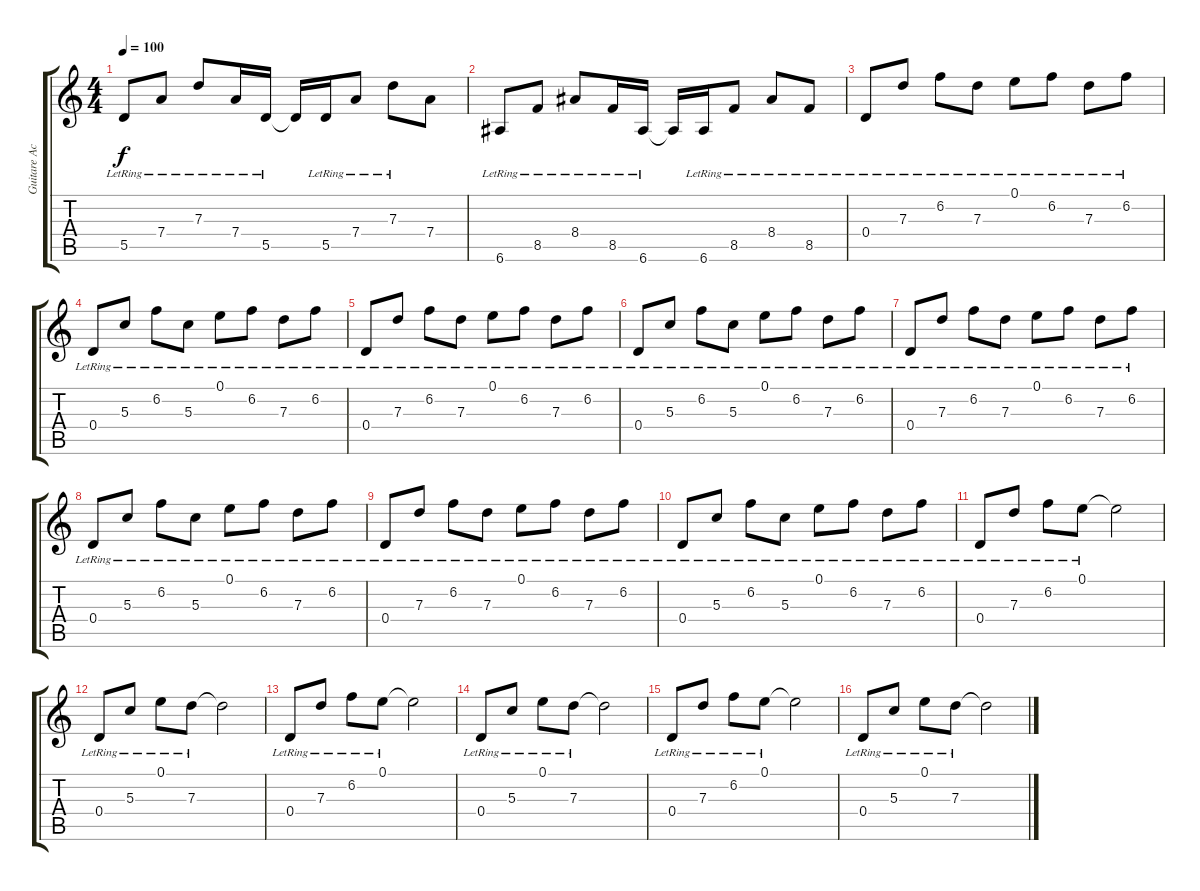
\track ("Guitare Acoustique" "Guitare Ac") {instrument acousticguitarnylon}
\staff {score tabs}
\tuning (E4 B3 G3 D3 A2 E2) {hide}
\ts (4 4)
\tempo 100
\clef g2
\ks c
5.5{lr}.8{dy f} 7.4{lr}.8 7.3{lr}.8 7.4{lr}.16 5.5{lr}.16 5.5{t}.16 5.5{lr}.16 7.4{lr}.8 7.3{lr}.8 7.4.8 |
6.6{lr}.8 8.5{lr}.8 8.4{lr}.8 8.5{lr}.16 6.6{lr}.16 6.6{t}.16 6.6{lr}.16 8.5{lr}.8 8.4{lr}.8 8.5{lr}.8 |
0.4{lr}.8 7.3{lr}.8 6.2{lr}.8 7.3{lr}.8 0.1{lr}.8 6.2{lr}.8 7.3{lr}.8 6.2{lr}.8 |
0.4{lr}.8 5.3{lr}.8 6.2{lr}.8 5.3{lr}.8 0.1{lr}.8 6.2{lr}.8 7.3{lr}.8 6.2{lr}.8 |
0.4{lr}.8 7.3{lr}.8 6.2{lr}.8 7.3{lr}.8 0.1{lr}.8 6.2{lr}.8 7.3{lr}.8 6.2{lr}.8 |
0.4{lr}.8 5.3{lr}.8 6.2{lr}.8 5.3{lr}.8 0.1{lr}.8 6.2{lr}.8 7.3{lr}.8 6.2{lr}.8 |
0.4{lr}.8 7.3{lr}.8 6.2{lr}.8 7.3{lr}.8 0.1{lr}.8 6.2{lr}.8 7.3{lr}.8 6.2{lr}.8 |
0.4{lr}.8 5.3{lr}.8 6.2{lr}.8 5.3{lr}.8 0.1{lr}.8 6.2{lr}.8 7.3{lr}.8 6.2{lr}.8 |
0.4{lr}.8 7.3{lr}.8 6.2{lr}.8 7.3{lr}.8 0.1{lr}.8 6.2{lr}.8 7.3{lr}.8 6.2{lr}.8 |
0.4{lr}.8 5.3{lr}.8 6.2{lr}.8 5.3{lr}.8 0.1{lr}.8 6.2{lr}.8 7.3{lr}.8 6.2{lr}.8 |
0.4{lr}.8 7.3{lr}.8 6.2{lr}.8 0.1{lr}.8 0.1{t}.2 |
0.4{lr}.8 5.3{lr}.8 0.1{lr}.8 7.3{lr}.8 7.3{t}.2 |
0.4{lr}.8 7.3{lr}.8 6.2{lr}.8 0.1{lr}.8 0.1{t}.2 |
0.4{lr}.8 5.3{lr}.8 0.1{lr}.8 7.3{lr}.8 7.3{t}.2 |
0.4{lr}.8 7.3{lr}.8 6.2{lr}.8 0.1{lr}.8 0.1{t}.2 |
0.4{lr}.8 5.3{lr}.8 0.1{lr}.8 7.3{lr}.8 7.3{t}.2
